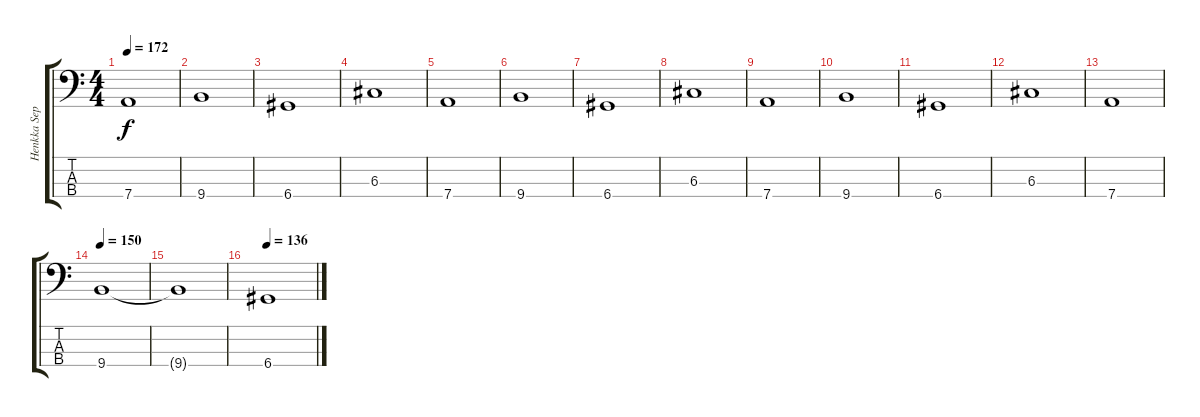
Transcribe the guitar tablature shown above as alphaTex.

\track ("Henkka Seppälä" "Henkka Sep") {instrument electricbasspick}
\staff {score tabs}
\tuning (F2 C2 G1 D1) {hide}
\ts (4 4)
\tempo 172
\clef f4
\ks c
7.4.1{dy f} |
9.4.1 |
6.4.1 |
6.3.1 |
7.4.1 |
9.4.1 |
6.4.1 |
6.3.1 |
7.4.1 |
9.4.1 |
6.4.1 |
6.3.1 |
7.4.1 |
\tempo 150
9.4.1 |
9.4{t}.1 |
\tempo 136
6.4.1
